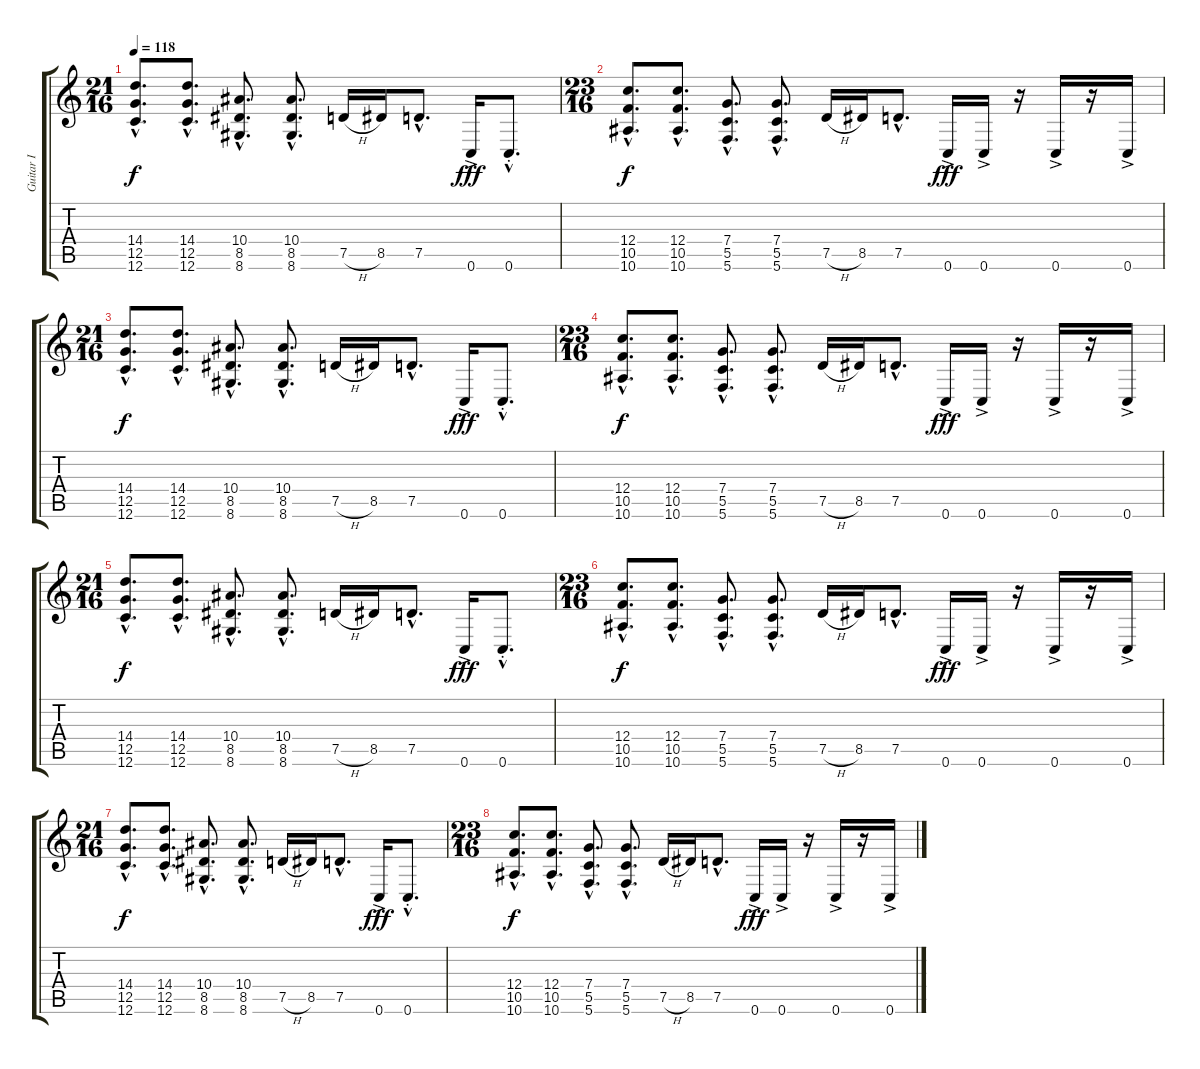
\track ("Guitar I" "Guitar I") {instrument electricguitarjazz}
\staff {score tabs}
\tuning (D4 A3 F3 C3 G2 C2) {hide}
\ts (21 16)
\tempo 118
\clef g2
\ks c
(14.4{hac} 12.5{hac} 12.6{hac}).8{d dy f volume 14 balance 14 instrument distortionguitar} (14.4{hac} 12.5{hac} 12.6{hac}).8{d} (10.4{hac} 8.5{hac} 8.6{hac}).8{d} (10.4{hac} 8.5{hac} 8.6{hac}).8{d} 7.5{h}.16 8.5.16 7.5{hac}.8{d} 0.6{ac}.16{dy fff} 0.6{hac st}.8{d} |
\ts (23 16)
(12.4{hac} 10.5{hac} 10.6{hac}).8{d dy f} (12.4{hac} 10.5{hac} 10.6{hac}).8{d} (7.4{hac} 5.5{hac} 5.6{hac}).8{d} (7.4{hac} 5.5{hac} 5.6{hac}).8{d} 7.5{h}.16 8.5.16 7.5{hac}.8{d} 0.6{ac}.16{dy fff} 0.6{ac}.16 r.16 0.6{ac}.16 r.16 0.6{ac}.16 |
\ts (21 16)
(14.4{hac} 12.5{hac} 12.6{hac}).8{d dy f volume 14 balance 14} (14.4{hac} 12.5{hac} 12.6{hac}).8{d} (10.4{hac} 8.5{hac} 8.6{hac}).8{d} (10.4{hac} 8.5{hac} 8.6{hac}).8{d} 7.5{h}.16 8.5.16 7.5{hac}.8{d} 0.6{ac}.16{dy fff} 0.6{hac st}.8{d} |
\ts (23 16)
(12.4{hac} 10.5{hac} 10.6{hac}).8{d dy f} (12.4{hac} 10.5{hac} 10.6{hac}).8{d} (7.4{hac} 5.5{hac} 5.6{hac}).8{d} (7.4{hac} 5.5{hac} 5.6{hac}).8{d} 7.5{h}.16 8.5.16 7.5{hac}.8{d} 0.6{ac}.16{dy fff} 0.6{ac}.16 r.16 0.6{ac}.16 r.16 0.6{ac}.16 |
\ts (21 16)
(14.4{hac} 12.5{hac} 12.6{hac}).8{d dy f volume 14 balance 14} (14.4{hac} 12.5{hac} 12.6{hac}).8{d} (10.4{hac} 8.5{hac} 8.6{hac}).8{d} (10.4{hac} 8.5{hac} 8.6{hac}).8{d} 7.5{h}.16 8.5.16 7.5{hac}.8{d} 0.6{ac}.16{dy fff} 0.6{hac st}.8{d} |
\ts (23 16)
(12.4{hac} 10.5{hac} 10.6{hac}).8{d dy f} (12.4{hac} 10.5{hac} 10.6{hac}).8{d} (7.4{hac} 5.5{hac} 5.6{hac}).8{d} (7.4{hac} 5.5{hac} 5.6{hac}).8{d} 7.5{h}.16 8.5.16 7.5{hac}.8{d} 0.6{ac}.16{dy fff} 0.6{ac}.16 r.16 0.6{ac}.16 r.16 0.6{ac}.16 |
\ts (21 16)
(14.4{hac} 12.5{hac} 12.6{hac}).8{d dy f volume 14 balance 14} (14.4{hac} 12.5{hac} 12.6{hac}).8{d} (10.4{hac} 8.5{hac} 8.6{hac}).8{d} (10.4{hac} 8.5{hac} 8.6{hac}).8{d} 7.5{h}.16 8.5.16 7.5{hac}.8{d} 0.6{ac}.16{dy fff} 0.6{hac st}.8{d} |
\ts (23 16)
(12.4{hac} 10.5{hac} 10.6{hac}).8{d dy f} (12.4{hac} 10.5{hac} 10.6{hac}).8{d} (7.4{hac} 5.5{hac} 5.6{hac}).8{d} (7.4{hac} 5.5{hac} 5.6{hac}).8{d} 7.5{h}.16 8.5.16 7.5{hac}.8{d} 0.6{ac}.16{dy fff} 0.6{ac}.16 r.16 0.6{ac}.16 r.16 0.6{ac}.16
